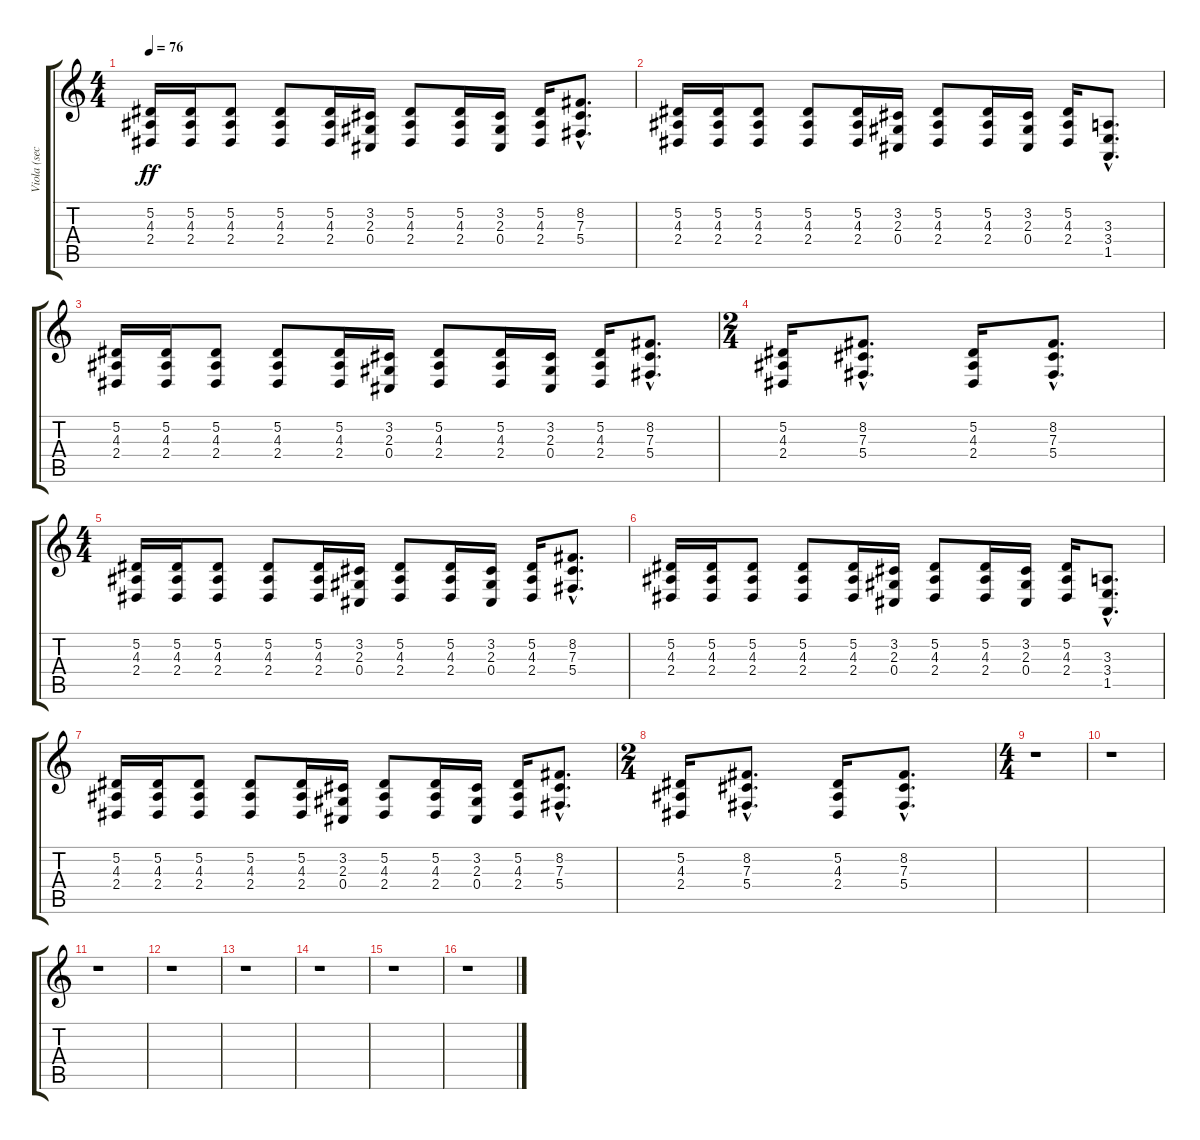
\track ("Viola (section)" "Viola (sec") {instrument viola}
\staff {score tabs}
\tuning (Eb4 Bb3 Gb3 Db3 Ab2 Eb2) {hide}
\ts (4 4)
\tempo 76
\clef g2
\ks c
(5.2 4.3 2.4).16{dy ff instrument viola} (5.2 4.3 2.4).16 (5.2 4.3 2.4).8 (5.2 4.3 2.4).8 (5.2 4.3 2.4).16 (3.2 2.3 0.4).16 (5.2 4.3 2.4).8 (5.2 4.3 2.4).16 (3.2 2.3 0.4).16 (5.2 4.3 2.4).16 (8.2{hac} 7.3{hac} 5.4{hac}).8{d} |
(5.2 4.3 2.4).16 (5.2 4.3 2.4).16 (5.2 4.3 2.4).8 (5.2 4.3 2.4).8 (5.2 4.3 2.4).16 (3.2 2.3 0.4).16 (5.2 4.3 2.4).8 (5.2 4.3 2.4).16 (3.2 2.3 0.4).16 (5.2 4.3 2.4).16 (3.3{hac} 3.4{hac} 1.5{hac}).8{d} |
(5.2 4.3 2.4).16 (5.2 4.3 2.4).16 (5.2 4.3 2.4).8 (5.2 4.3 2.4).8 (5.2 4.3 2.4).16 (3.2 2.3 0.4).16 (5.2 4.3 2.4).8 (5.2 4.3 2.4).16 (3.2 2.3 0.4).16 (5.2 4.3 2.4).16 (8.2{hac} 7.3{hac} 5.4{hac}).8{d} |
\ts (2 4)
(5.2 4.3 2.4).16 (8.2{hac} 7.3{hac} 5.4{hac}).8{d} (5.2 4.3 2.4).16 (8.2{hac} 7.3{hac} 5.4{hac}).8{d} |
\ts (4 4)
(5.2 4.3 2.4).16 (5.2 4.3 2.4).16 (5.2 4.3 2.4).8 (5.2 4.3 2.4).8 (5.2 4.3 2.4).16 (3.2 2.3 0.4).16 (5.2 4.3 2.4).8 (5.2 4.3 2.4).16 (3.2 2.3 0.4).16 (5.2 4.3 2.4).16 (8.2{hac} 7.3{hac} 5.4{hac}).8{d} |
(5.2 4.3 2.4).16 (5.2 4.3 2.4).16 (5.2 4.3 2.4).8 (5.2 4.3 2.4).8 (5.2 4.3 2.4).16 (3.2 2.3 0.4).16 (5.2 4.3 2.4).8 (5.2 4.3 2.4).16 (3.2 2.3 0.4).16 (5.2 4.3 2.4).16 (3.3{hac} 3.4{hac} 1.5{hac}).8{d} |
(5.2 4.3 2.4).16 (5.2 4.3 2.4).16 (5.2 4.3 2.4).8 (5.2 4.3 2.4).8 (5.2 4.3 2.4).16 (3.2 2.3 0.4).16 (5.2 4.3 2.4).8 (5.2 4.3 2.4).16 (3.2 2.3 0.4).16 (5.2 4.3 2.4).16 (8.2{hac} 7.3{hac} 5.4{hac}).8{d} |
\ts (2 4)
(5.2 4.3 2.4).16 (8.2{hac} 7.3{hac} 5.4{hac}).8{d} (5.2 4.3 2.4).16 (8.2{hac} 7.3{hac} 5.4{hac}).8{d} |
\ts (4 4)
r.1 |
r.1 |
r.1 |
r.1 |
r.1 |
r.1 |
r.1 |
r.1
